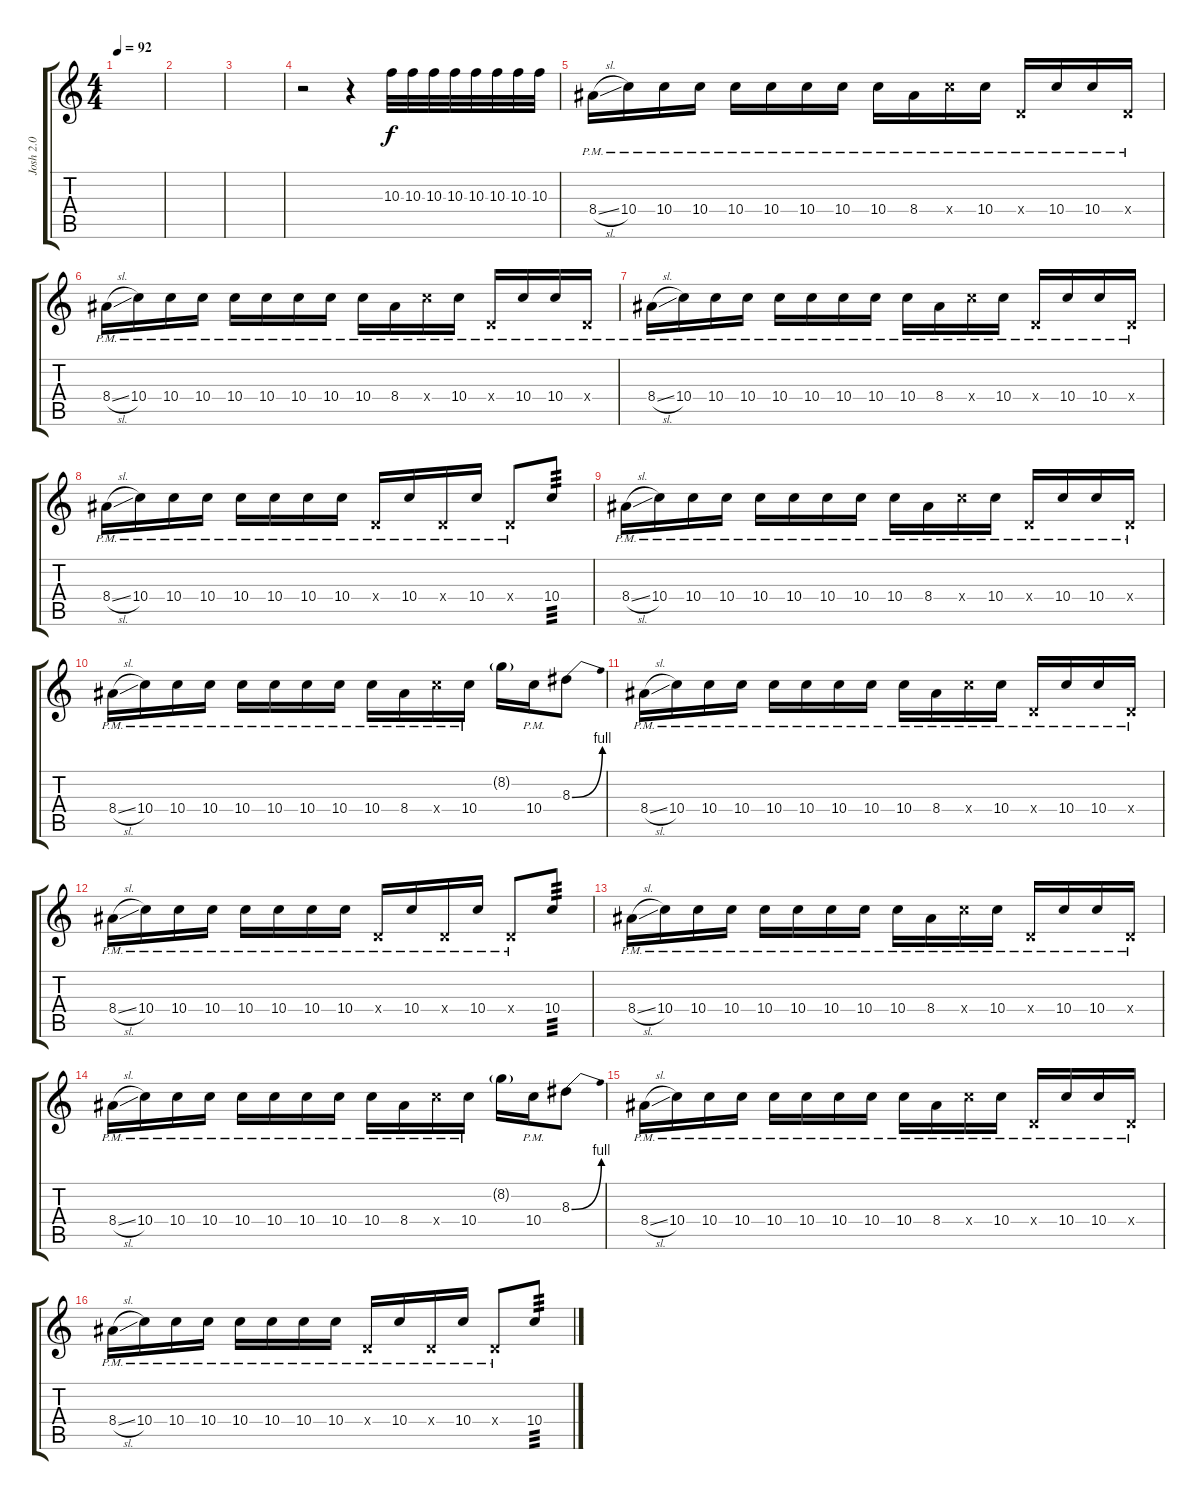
\track ("Josh 2.0" "Josh 2.0") {instrument electricguitarclean}
\staff {score tabs}
\tuning (E4 B3 G3 D3 A2 E2) {hide}
\ts (4 4)
\tempo 92
\clef g2
\ks c
|
|
|
r.2 r.4 10.3.32 10.3.32 10.3.32 10.3.32 10.3.32 10.3.32 10.3.32 10.3.32 |
8.4{sl pm}.16 10.4{pm}.16 10.4{pm}.16 10.4{pm}.16 10.4{pm}.16 10.4{pm}.16 10.4{pm}.16 10.4{pm}.16 10.4{pm}.16 8.4{pm}.16 10.4{pm x}.16 10.4{pm}.16 0.4{pm x}.16 10.4{pm}.16 10.4{pm}.16 0.4{pm x}.16 |
8.4{sl pm}.16 10.4{pm}.16 10.4{pm}.16 10.4{pm}.16 10.4{pm}.16 10.4{pm}.16 10.4{pm}.16 10.4{pm}.16 10.4{pm}.16 8.4{pm}.16 10.4{pm x}.16 10.4{pm}.16 0.4{pm x}.16 10.4{pm}.16 10.4{pm}.16 0.4{pm x}.16 |
8.4{sl pm}.16 10.4{pm}.16 10.4{pm}.16 10.4{pm}.16 10.4{pm}.16 10.4{pm}.16 10.4{pm}.16 10.4{pm}.16 10.4{pm}.16 8.4{pm}.16 10.4{pm x}.16 10.4{pm}.16 0.4{pm x}.16 10.4{pm}.16 10.4{pm}.16 0.4{pm x}.16 |
8.4{sl pm}.16 10.4{pm}.16 10.4{pm}.16 10.4{pm}.16 10.4{pm}.16 10.4{pm}.16 10.4{pm}.16 10.4{pm}.16 0.4{pm x}.16 10.4{pm}.16 0.4{pm x}.16 10.4{pm}.16 0.4{pm x}.8 10.4.8{tp 3} |
8.4{sl pm}.16 10.4{pm}.16 10.4{pm}.16 10.4{pm}.16 10.4{pm}.16 10.4{pm}.16 10.4{pm}.16 10.4{pm}.16 10.4{pm}.16 8.4{pm}.16 10.4{pm x}.16 10.4{pm}.16 0.4{pm x}.16 10.4{pm}.16 10.4{pm}.16 0.4{pm x}.16 |
8.4{sl pm}.16 10.4{pm}.16 10.4{pm}.16 10.4{pm}.16 10.4{pm}.16 10.4{pm}.16 10.4{pm}.16 10.4{pm}.16 10.4{pm}.16 8.4{pm}.16 10.4{pm x}.16 10.4{pm}.16 8.2{g}.16 10.4{pm}.16 8.3{be (bend 0 0 60 4)}.8 |
8.4{sl pm}.16 10.4{pm}.16 10.4{pm}.16 10.4{pm}.16 10.4{pm}.16 10.4{pm}.16 10.4{pm}.16 10.4{pm}.16 10.4{pm}.16 8.4{pm}.16 10.4{pm x}.16 10.4{pm}.16 0.4{pm x}.16 10.4{pm}.16 10.4{pm}.16 0.4{pm x}.16 |
8.4{sl pm}.16 10.4{pm}.16 10.4{pm}.16 10.4{pm}.16 10.4{pm}.16 10.4{pm}.16 10.4{pm}.16 10.4{pm}.16 0.4{pm x}.16 10.4{pm}.16 0.4{pm x}.16 10.4{pm}.16 0.4{pm x}.8 10.4.8{tp 3} |
8.4{sl pm}.16 10.4{pm}.16 10.4{pm}.16 10.4{pm}.16 10.4{pm}.16 10.4{pm}.16 10.4{pm}.16 10.4{pm}.16 10.4{pm}.16 8.4{pm}.16 10.4{pm x}.16 10.4{pm}.16 0.4{pm x}.16 10.4{pm}.16 10.4{pm}.16 0.4{pm x}.16 |
8.4{sl pm}.16 10.4{pm}.16 10.4{pm}.16 10.4{pm}.16 10.4{pm}.16 10.4{pm}.16 10.4{pm}.16 10.4{pm}.16 10.4{pm}.16 8.4{pm}.16 10.4{pm x}.16 10.4{pm}.16 8.2{g}.16 10.4{pm}.16 8.3{be (bend 0 0 60 4)}.8 |
8.4{sl pm}.16 10.4{pm}.16 10.4{pm}.16 10.4{pm}.16 10.4{pm}.16 10.4{pm}.16 10.4{pm}.16 10.4{pm}.16 10.4{pm}.16 8.4{pm}.16 10.4{pm x}.16 10.4{pm}.16 0.4{pm x}.16 10.4{pm}.16 10.4{pm}.16 0.4{pm x}.16 |
8.4{sl pm}.16 10.4{pm}.16 10.4{pm}.16 10.4{pm}.16 10.4{pm}.16 10.4{pm}.16 10.4{pm}.16 10.4{pm}.16 0.4{pm x}.16 10.4{pm}.16 0.4{pm x}.16 10.4{pm}.16 0.4{pm x}.8 10.4.8{tp 3}
